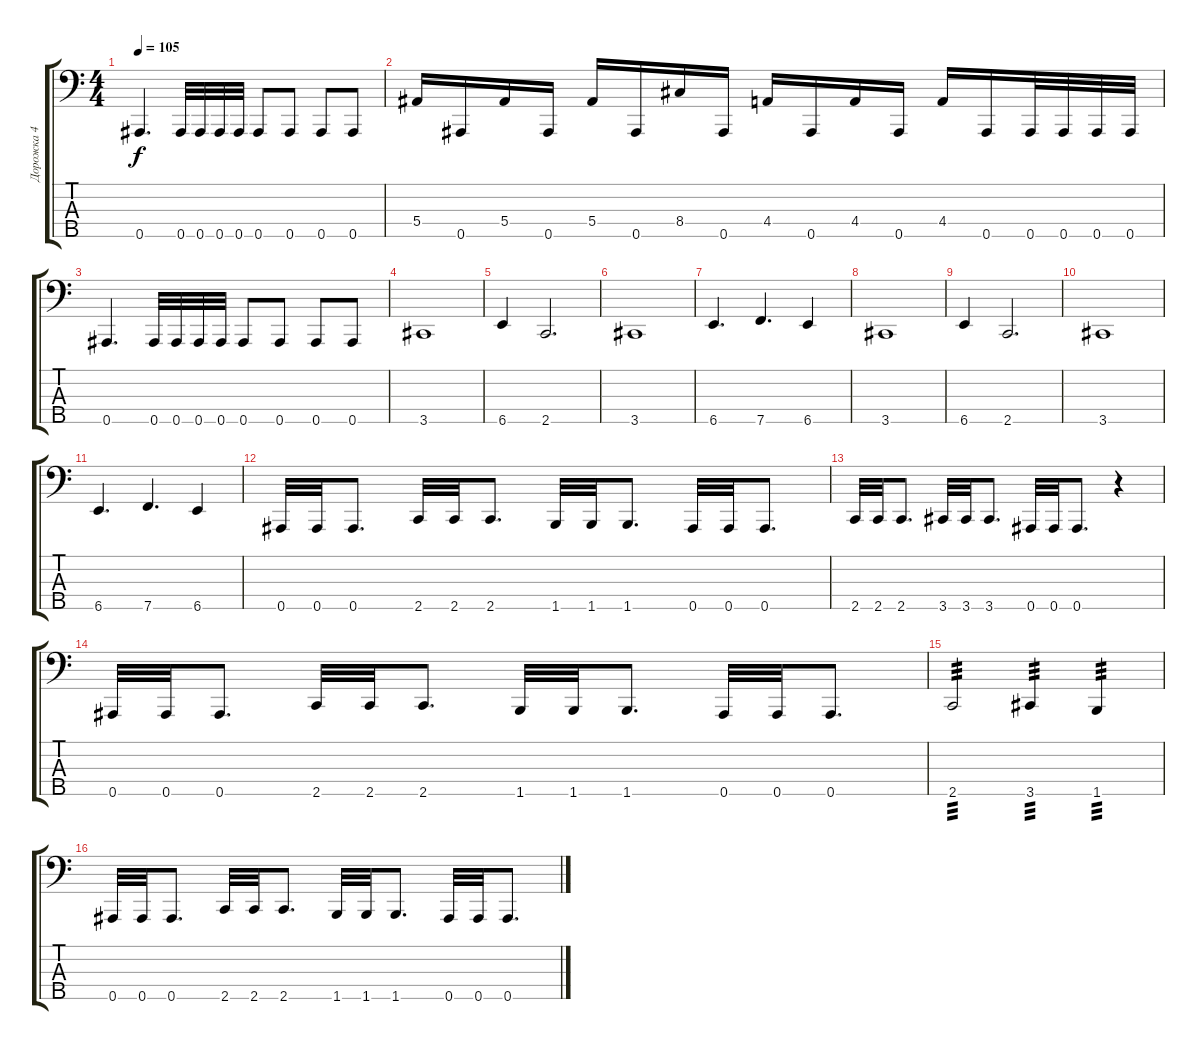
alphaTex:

\track ("Дорожка 4" "Дорожка 4") {instrument electricbasspick}
\staff {score tabs}
\tuning (Ab2 Eb2 Bb1 F1 Bb0) {hide}
\ts (4 4)
\tempo 105
\clef f4
\ks c
0.5.4{d dy f} 0.5.32 0.5.32 0.5.32 0.5.32 0.5.8 0.5.8 0.5.8 0.5.8 |
5.4.16 0.5.16 5.4.16 0.5.16 5.4.16 0.5.16 8.4.16 0.5.16 4.4.16 0.5.16 4.4.16 0.5.16 4.4.16 0.5.16 0.5.32 0.5.32 0.5.32 0.5.32 |
0.5.4{d} 0.5.32 0.5.32 0.5.32 0.5.32 0.5.8 0.5.8 0.5.8 0.5.8 |
3.5.1 |
6.5.4 2.5.2{d} |
3.5.1 |
6.5.4{d} 7.5.4{d} 6.5.4 |
3.5.1 |
6.5.4 2.5.2{d} |
3.5.1 |
6.5.4{d} 7.5.4{d} 6.5.4 |
0.5.32 0.5.32 0.5.8{d} 2.5.32 2.5.32 2.5.8{d} 1.5.32 1.5.32 1.5.8{d} 0.5.32 0.5.32 0.5.8{d} |
2.5.32 2.5.32 2.5.8{d} 3.5.32 3.5.32 3.5.8{d} 0.5.32 0.5.32 0.5.8{d} r.4 |
0.5.32 0.5.32 0.5.8{d} 2.5.32 2.5.32 2.5.8{d} 1.5.32 1.5.32 1.5.8{d} 0.5.32 0.5.32 0.5.8{d} |
2.5.2{tp 3} 3.5.4{tp 3} 1.5.4{tp 3} |
0.5.32 0.5.32 0.5.8{d} 2.5.32 2.5.32 2.5.8{d} 1.5.32 1.5.32 1.5.8{d} 0.5.32 0.5.32 0.5.8{d}
